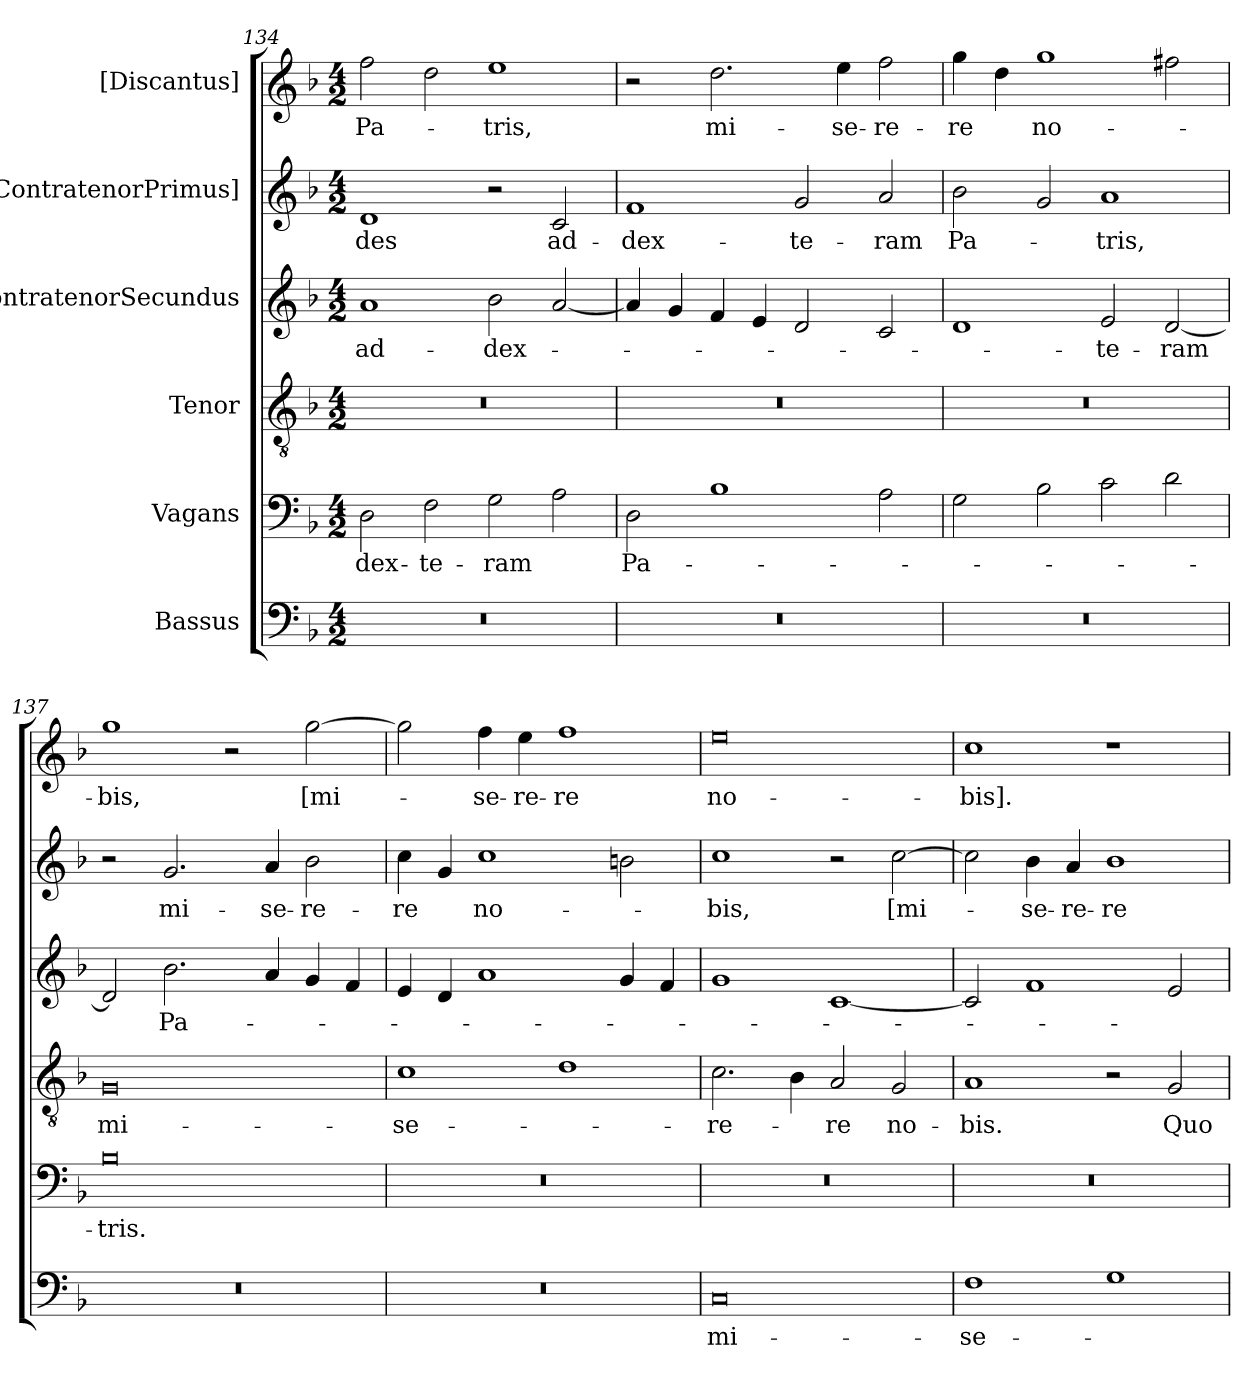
**kern	**text	**kern	**text	**kern	**text	**kern	**text	**kern	**text	**kern	**text
*part6	*part6	*part5	*part5	*part4	*part4	*part3	*part3	*part2	*part2	*part1	*part1
*staff6	*staff6	*staff5	*staff5	*staff4	*staff4	*staff3	*staff3	*staff2	*staff2	*staff1	*staff1
*I"Bassus	*	*I"Vagans	*	*I"Tenor	*	*I"ContratenorSecundus	*	*I"[ContratenorPrimus]	*	*I"[Discantus]	*
*clefF4	*	*clefF4	*	*clefGv2	*	*clefG2	*	*clefG2	*	*clefG2	*
*k[b-]	*	*k[b-]	*	*k[b-]	*	*k[b-]	*	*k[b-]	*	*k[b-]	*
*M4/2	*	*M4/2	*	*M4/2	*	*M4/2	*	*M4/2	*	*M4/2	*
=134	=134	=134	=134	=134	=134	=134	=134	=134	=134	=134	=134
0r	.	2D\	dex-	0r	.	1a/	ad-	1d/	-des	2ff\	Pa-
.	.	2F\	-te-	.	.	.	.	.	.	2dd\	.
.	.	2G\	-ram	.	.	2b-\	dex-	2r	.	1ee\	-tris,
.	.	2A\	.	.	.	[2a/	.	2c/	ad-	.	.
=135	=135	=135	=135	=135	=135	=135	=135	=135	=135	=135	=135
0r	.	2D\	Pa-	0r	.	4a/]	.	1f/	dex-	2r	.
.	.	.	.	.	.	4g/	.	.	.	.	.
.	.	1B-\	.	.	.	4f/	.	.	.	2.dd\	mi-
.	.	.	.	.	.	4e/	.	.	.	.	.
.	.	.	.	.	.	2d/	.	2g/	-te-	.	.
.	.	.	.	.	.	.	.	.	.	4ee\	-se-
.	.	2A\	.	.	.	2c/	.	2a/	-ram	2ff\	-re-
=136	=136	=136	=136	=136	=136	=136	=136	=136	=136	=136	=136
0r	.	2G\	.	0r	.	1d/	.	2b-\	Pa-	4gg\	-re
.	.	.	.	.	.	.	.	.	.	4dd\	.
.	.	2B-\	.	.	.	.	.	2g/	.	1gg\	no-
.	.	2c\	.	.	.	2e/	-te-	1a/	-tris,	.	.
.	.	2d\	.	.	.	[2d/	-ram	.	.	2ff#X\	.
=137	=137	=137	=137	=137	=137	=137	=137	=137	=137	=137	=137
0r	.	0B-\	-tris.	0G/	mi-	2d/]	.	2r	.	1gg\	-bis,
.	.	.	.	.	.	2.b-\	Pa-	2.g/	mi-	.	.
.	.	.	.	.	.	.	.	.	.	2r	.
.	.	.	.	.	.	4a/	.	4a/	-se-	.	.
.	.	.	.	.	.	4g/	.	2b-\	-re-	[2gg\	[mi-
.	.	.	.	.	.	4f/	.	.	.	.	.
=138	=138	=138	=138	=138	=138	=138	=138	=138	=138	=138	=138
0r	.	0r	.	1c\	-se-	4e/	.	4cc\	-re	2gg\]	.
.	.	.	.	.	.	4d/	.	4g/	.	.	.
.	.	.	.	.	.	1a/	.	1cc\	no-	4ff\	-se-
.	.	.	.	.	.	.	.	.	.	4ee\	-re-
.	.	.	.	1d\	.	.	.	.	.	1ff\	-re
.	.	.	.	.	.	4g/	.	2bn\	.	.	.
.	.	.	.	.	.	4f/	.	.	.	.	.
=139	=139	=139	=139	=139	=139	=139	=139	=139	=139	=139	=139
0C/	mi-	0r	.	2.c\	-re-	1g/	.	1cc\	-bis,	0ee\	no-
.	.	.	.	4B-\	.	.	.	.	.	.	.
.	.	.	.	2A/	-re	[1c/	.	2r	.	.	.
.	.	.	.	2G/	no-	.	.	[2cc\	[mi-	.	.
=140	=140	=140	=140	=140	=140	=140	=140	=140	=140	=140	=140
1F\	-se-	0r	.	1A/	-bis.	2c/]	.	2cc\]	.	1cc\	-bis].
.	.	.	.	.	.	1f/	.	4b-\	-se-	.	.
.	.	.	.	.	.	.	.	4a/	-re-	.	.
1G\	.	.	.	2r	.	.	.	1b-\	-re	1r	.
.	.	.	.	2G/	Quo-	2e/	.	.	.	.	.
=	=	=	=	=	=	=	=	=	=	=	=
*-	*-	*-	*-	*-	*-	*-	*-	*-	*-	*-	*-
